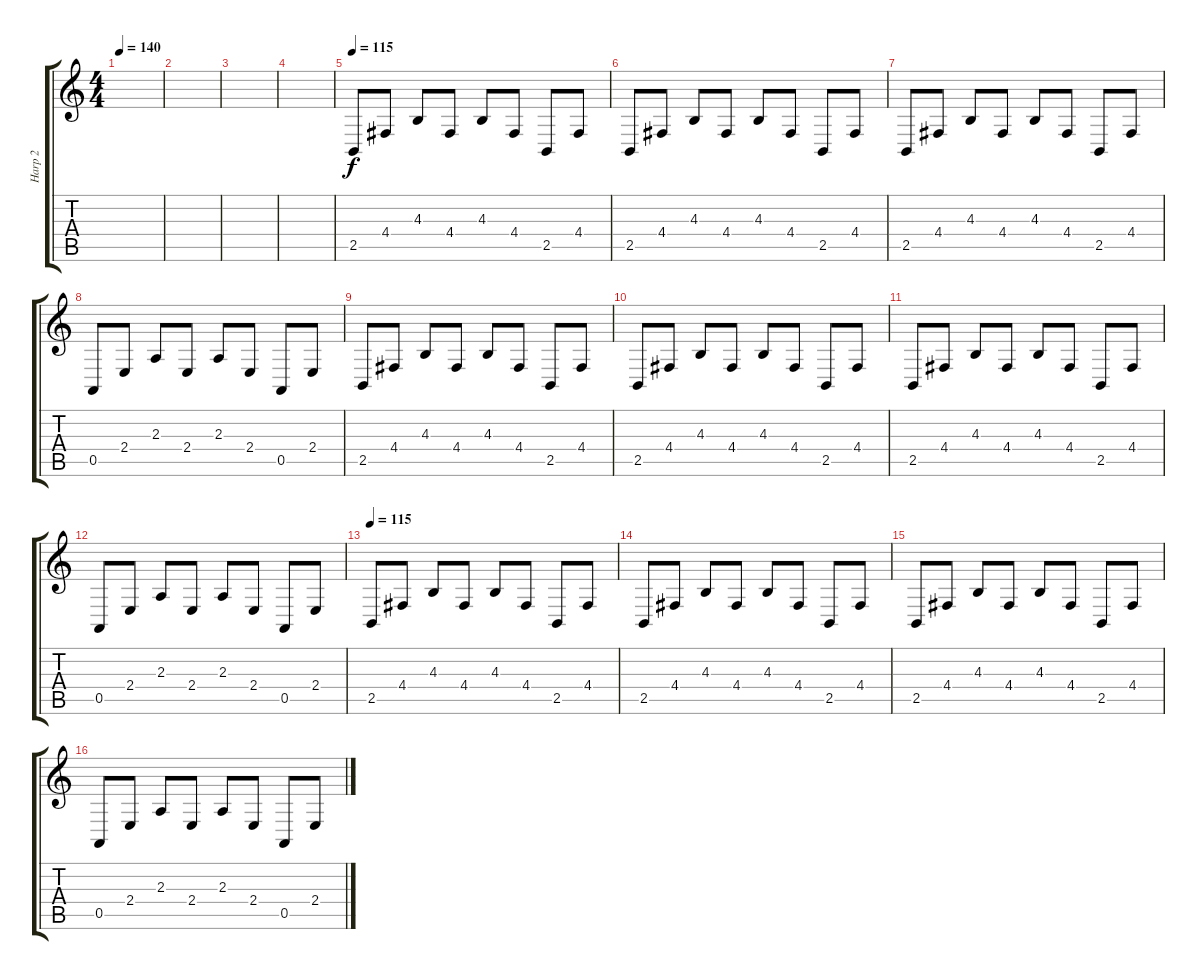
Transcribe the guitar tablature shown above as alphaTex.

\track ("Harp 2" "Harp 2") {instrument orchestralharp}
\staff {score tabs}
\tuning (E4 B3 G3 D3 A2 E2) {hide}
\ts (4 4)
\tempo 140
\clef g2
\ks c
|
|
|
|
\tempo 115
2.5.8 4.4.8 4.3.8 4.4.8 4.3.8 4.4.8 2.5.8 4.4.8 |
2.5.8 4.4.8 4.3.8 4.4.8 4.3.8 4.4.8 2.5.8 4.4.8 |
2.5.8 4.4.8 4.3.8 4.4.8 4.3.8 4.4.8 2.5.8 4.4.8 |
0.5.8 2.4.8 2.3.8 2.4.8 2.3.8 2.4.8 0.5.8 2.4.8 |
2.5.8 4.4.8 4.3.8 4.4.8 4.3.8 4.4.8 2.5.8 4.4.8 |
2.5.8 4.4.8 4.3.8 4.4.8 4.3.8 4.4.8 2.5.8 4.4.8 |
2.5.8 4.4.8 4.3.8 4.4.8 4.3.8 4.4.8 2.5.8 4.4.8 |
0.5.8 2.4.8 2.3.8 2.4.8 2.3.8 2.4.8 0.5.8 2.4.8 |
\tempo 115
2.5.8 4.4.8 4.3.8 4.4.8 4.3.8 4.4.8 2.5.8 4.4.8 |
2.5.8 4.4.8 4.3.8 4.4.8 4.3.8 4.4.8 2.5.8 4.4.8 |
2.5.8 4.4.8 4.3.8 4.4.8 4.3.8 4.4.8 2.5.8 4.4.8 |
0.5.8 2.4.8 2.3.8 2.4.8 2.3.8 2.4.8 0.5.8 2.4.8
